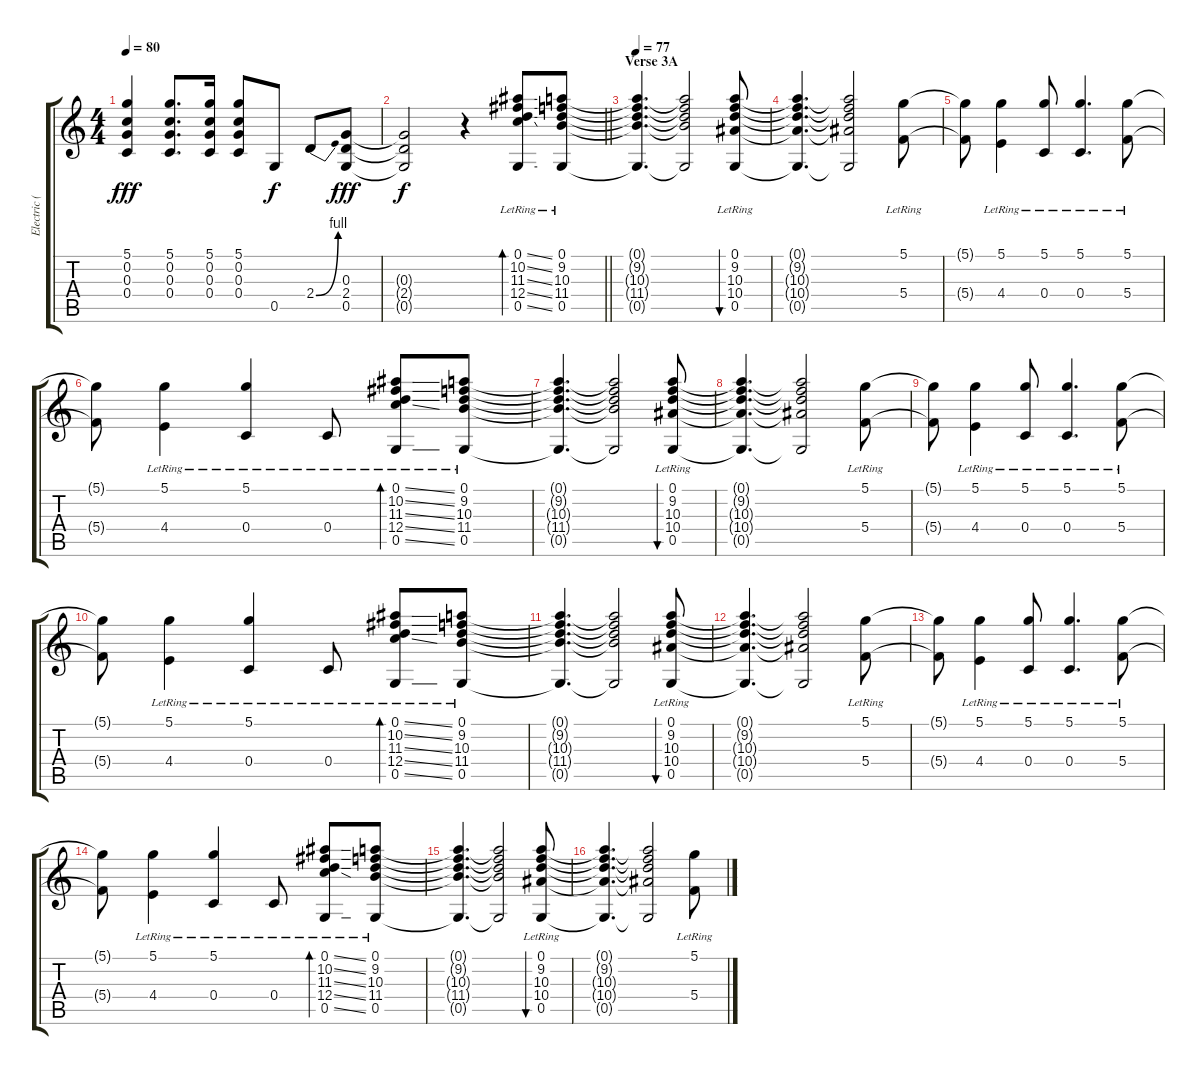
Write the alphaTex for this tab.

\track ("Electric (Page)" "Electric (") {instrument electricguitarclean}
\staff {score tabs}
\tuning (D4 C4 G3 C3 G2 D2) {hide}
\ts (4 4)
\tempo 80
\clef g2
\ks c
(5.1 0.2 0.3 0.4).4{dy fff} (5.1 0.2 0.3 0.4).8{d} (5.1 0.2 0.3 0.4).16 (5.1 0.2 0.3 0.4).8 0.5.8{dy f} 2.4{be (bend 0 0 60 4)}.8 (0.3 2.4 0.5).8{dy fff} |
\barLineRight lightlight
(0.3{t} 2.4{t} 0.5{t}).2{dy f} r.4 (0.1{ss lr} 10.2{ss lr} 11.3{ss lr} 12.4{ss lr} 0.5{ss lr}).8{bd 120 volume 16 instrument electricguitarclean} (0.1{lr} 9.2{lr} 10.3{lr} 11.4{lr} 0.5{lr}).8 |
\section ("" "Verse 3A")
\tempo 77
(0.1{t} 9.2{t} 10.3{t} 11.4{t} 0.5{t}).4{d} (0.1{t} 9.2{t} 10.3{t} 11.4{t} 0.5{t}).2 (0.1{lr} 9.2{lr} 10.3{lr} 10.4{lr} 0.5{lr}).8{bu 120} |
(0.1{t} 9.2{t} 10.3{t} 10.4{t} 0.5{t}).4{d} (0.1{t} 9.2{t} 10.3{t} 10.4{t} 0.5{t}).2 (5.1{lr} 5.4{lr}).8 |
(5.1{t} 5.4{t}).8 (5.1{lr} 4.4{lr}).4 (5.1{lr} 0.4{lr}).8 (5.1{lr} 0.4{lr}).4{d} (5.1{lr} 5.4{lr}).8 |
(5.1{t} 5.4{t}).8 (5.1{lr} 4.4{lr}).4 (5.1{lr} 0.4{lr}).4 0.4{lr}.8 (0.1{ss lr} 10.2{ss lr} 11.3{ss lr} 12.4{ss lr} 0.5{ss lr}).8{bd 120} (0.1{lr} 9.2{lr} 10.3{lr} 11.4{lr} 0.5{lr}).8 |
(0.1{t} 9.2{t} 10.3{t} 11.4{t} 0.5{t}).4{d} (0.1{t} 9.2{t} 10.3{t} 11.4{t} 0.5{t}).2 (0.1{lr} 9.2{lr} 10.3{lr} 10.4{lr} 0.5{lr}).8{bu 120} |
(0.1{t} 9.2{t} 10.3{t} 10.4{t} 0.5{t}).4{d} (0.1{t} 9.2{t} 10.3{t} 10.4{t} 0.5{t}).2 (5.1{lr} 5.4{lr}).8 |
(5.1{t} 5.4{t}).8 (5.1{lr} 4.4{lr}).4 (5.1{lr} 0.4{lr}).8 (5.1{lr} 0.4{lr}).4{d} (5.1{lr} 5.4{lr}).8 |
(5.1{t} 5.4{t}).8 (5.1{lr} 4.4{lr}).4 (5.1{lr} 0.4{lr}).4 0.4{lr}.8 (0.1{ss lr} 10.2{ss lr} 11.3{ss lr} 12.4{ss lr} 0.5{ss lr}).8{bd 120} (0.1{lr} 9.2{lr} 10.3{lr} 11.4{lr} 0.5{lr}).8 |
(0.1{t} 9.2{t} 10.3{t} 11.4{t} 0.5{t}).4{d} (0.1{t} 9.2{t} 10.3{t} 11.4{t} 0.5{t}).2 (0.1{lr} 9.2{lr} 10.3{lr} 10.4{lr} 0.5{lr}).8{bu 120} |
(0.1{t} 9.2{t} 10.3{t} 10.4{t} 0.5{t}).4{d} (0.1{t} 9.2{t} 10.3{t} 10.4{t} 0.5{t}).2 (5.1{lr} 5.4{lr}).8 |
(5.1{t} 5.4{t}).8 (5.1{lr} 4.4{lr}).4 (5.1{lr} 0.4{lr}).8 (5.1{lr} 0.4{lr}).4{d} (5.1{lr} 5.4{lr}).8 |
(5.1{t} 5.4{t}).8 (5.1{lr} 4.4{lr}).4 (5.1{lr} 0.4{lr}).4 0.4{lr}.8 (0.1{ss lr} 10.2{ss lr} 11.3{ss lr} 12.4{ss lr} 0.5{ss lr}).8{bd 120} (0.1{lr} 9.2{lr} 10.3{lr} 11.4{lr} 0.5{lr}).8 |
(0.1{t} 9.2{t} 10.3{t} 11.4{t} 0.5{t}).4{d} (0.1{t} 9.2{t} 10.3{t} 11.4{t} 0.5{t}).2 (0.1{lr} 9.2{lr} 10.3{lr} 10.4{lr} 0.5{lr}).8{bu 120} |
(0.1{t} 9.2{t} 10.3{t} 10.4{t} 0.5{t}).4{d} (0.1{t} 9.2{t} 10.3{t} 10.4{t} 0.5{t}).2 (5.1{lr} 5.4{lr}).8
